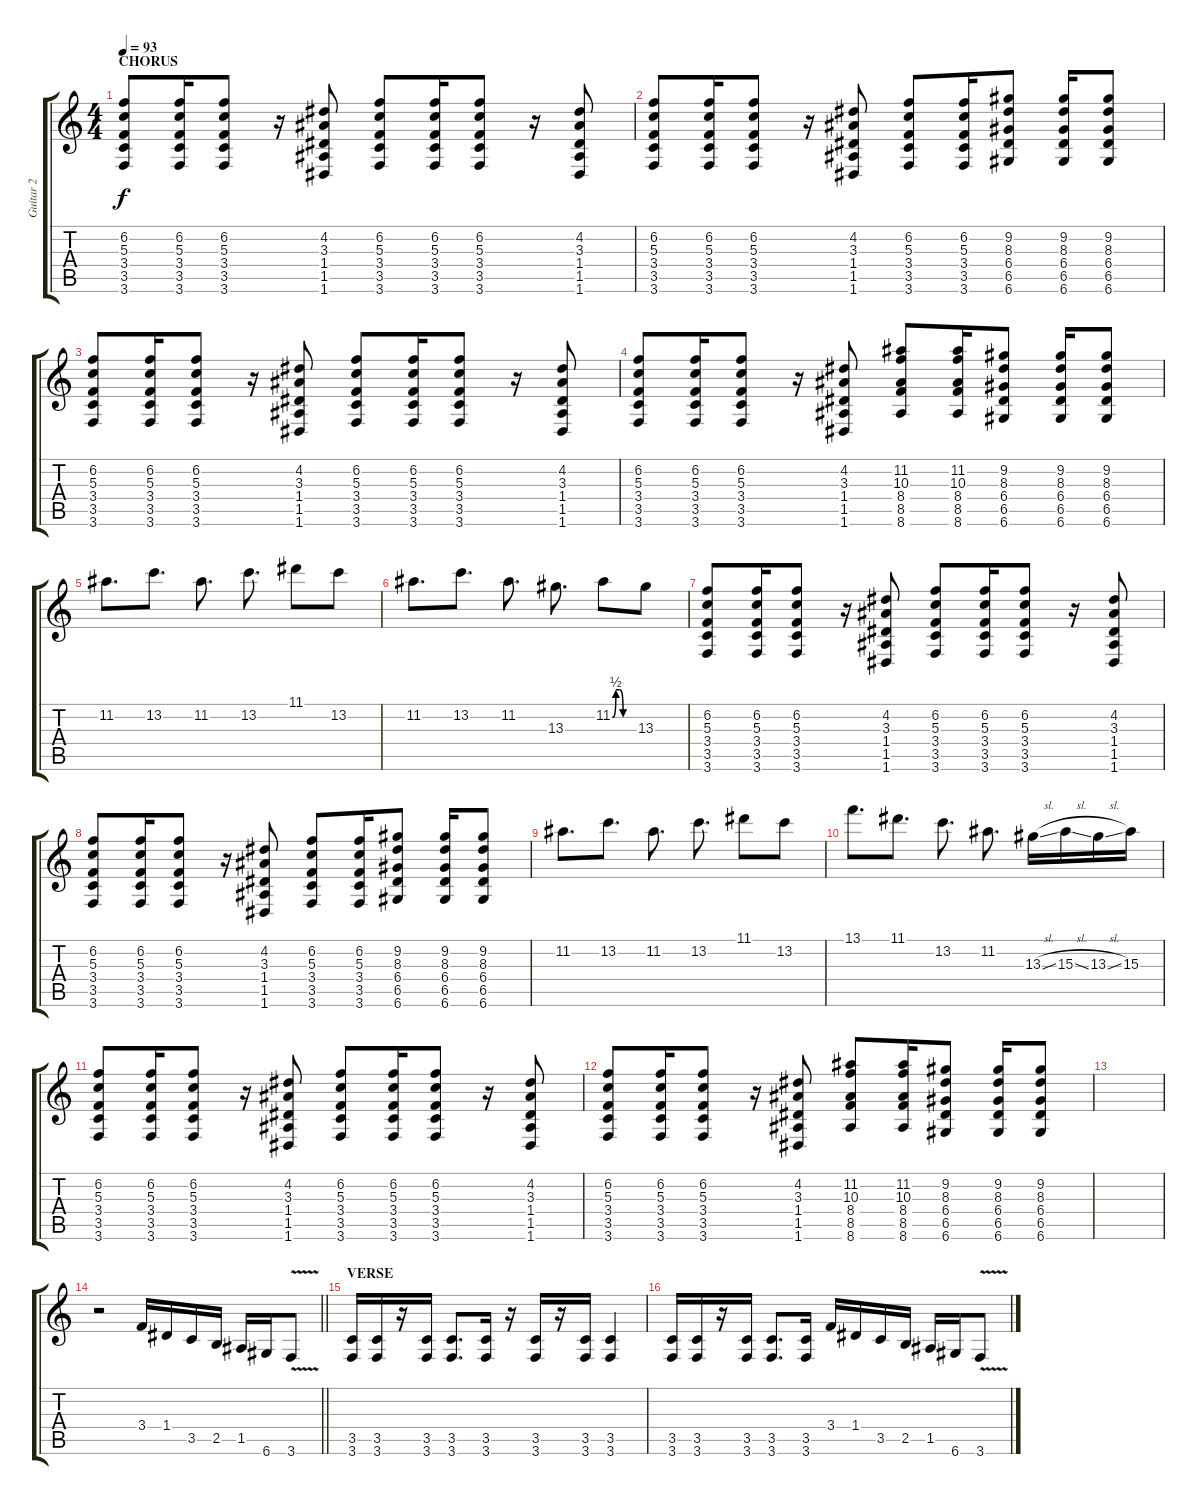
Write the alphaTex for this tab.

\track ("Guitar 2" "Guitar 2") {instrument distortionguitar}
\staff {score tabs}
\tuning (E4 B3 G3 D3 A2 D2) {hide}
\ts (4 4)
\section ("" "CHORUS")
\tempo 93
\clef g2
\ks c
(6.2 5.3 3.4 3.5 3.6).8{dy f volume 10 balance 16} (6.2 5.3 3.4 3.5 3.6).16 (6.2 5.3 3.4 3.5 3.6).8 r.16 (4.2 3.3 1.4 1.5 1.6).8 (6.2 5.3 3.4 3.5 3.6).8 (6.2 5.3 3.4 3.5 3.6).16 (6.2 5.3 3.4 3.5 3.6).8 r.16 (4.2 3.3 1.4 1.5 1.6).8 |
(6.2 5.3 3.4 3.5 3.6).8 (6.2 5.3 3.4 3.5 3.6).16 (6.2 5.3 3.4 3.5 3.6).8 r.16 (4.2 3.3 1.4 1.5 1.6).8 (6.2 5.3 3.4 3.5 3.6).8 (6.2 5.3 3.4 3.5 3.6).16 (9.2 8.3 6.4 6.5 6.6).8 (9.2 8.3 6.4 6.5 6.6).16 (9.2 8.3 6.4 6.5 6.6).8 |
(6.2 5.3 3.4 3.5 3.6).8 (6.2 5.3 3.4 3.5 3.6).16 (6.2 5.3 3.4 3.5 3.6).8 r.16 (4.2 3.3 1.4 1.5 1.6).8 (6.2 5.3 3.4 3.5 3.6).8 (6.2 5.3 3.4 3.5 3.6).16 (6.2 5.3 3.4 3.5 3.6).8 r.16 (4.2 3.3 1.4 1.5 1.6).8 |
(6.2 5.3 3.4 3.5 3.6).8 (6.2 5.3 3.4 3.5 3.6).16 (6.2 5.3 3.4 3.5 3.6).8 r.16 (4.2 3.3 1.4 1.5 1.6).8 (11.2 10.3 8.4 8.5 8.6).8 (11.2 10.3 8.4 8.5 8.6).16 (9.2 8.3 6.4 6.5 6.6).8 (9.2 8.3 6.4 6.5 6.6).16 (9.2 8.3 6.4 6.5 6.6).8 |
11.2.8{d volume 15} 13.2.8{d} 11.2.8{d} 13.2.8{d} 11.1.8 13.2.8 |
11.2.8{d} 13.2.8{d} 11.2.8{d} 13.3.8{d} 11.2{be (custom 0 0 10 2 20 2 30 0 60 0)}.8 13.3.8 |
(6.2 5.3 3.4 3.5 3.6).8{volume 10} (6.2 5.3 3.4 3.5 3.6).16 (6.2 5.3 3.4 3.5 3.6).8 r.16 (4.2 3.3 1.4 1.5 1.6).8 (6.2 5.3 3.4 3.5 3.6).8 (6.2 5.3 3.4 3.5 3.6).16 (6.2 5.3 3.4 3.5 3.6).8 r.16 (4.2 3.3 1.4 1.5 1.6).8 |
(6.2 5.3 3.4 3.5 3.6).8 (6.2 5.3 3.4 3.5 3.6).16 (6.2 5.3 3.4 3.5 3.6).8 r.16 (4.2 3.3 1.4 1.5 1.6).8 (6.2 5.3 3.4 3.5 3.6).8 (6.2 5.3 3.4 3.5 3.6).16 (9.2 8.3 6.4 6.5 6.6).8 (9.2 8.3 6.4 6.5 6.6).16 (9.2 8.3 6.4 6.5 6.6).8 |
11.2.8{d volume 15} 13.2.8{d} 11.2.8{d} 13.2.8{d} 11.1.8 13.2.8 |
13.1.8{d} 11.1.8{d} 13.2.8{d} 11.2.8{d} 13.3{sl}.16 15.3{sl}.16 13.3{sl}.16 15.3.16 |
(6.2 5.3 3.4 3.5 3.6).8{volume 10} (6.2 5.3 3.4 3.5 3.6).16 (6.2 5.3 3.4 3.5 3.6).8 r.16 (4.2 3.3 1.4 1.5 1.6).8 (6.2 5.3 3.4 3.5 3.6).8 (6.2 5.3 3.4 3.5 3.6).16 (6.2 5.3 3.4 3.5 3.6).8 r.16 (4.2 3.3 1.4 1.5 1.6).8 |
(6.2 5.3 3.4 3.5 3.6).8 (6.2 5.3 3.4 3.5 3.6).16 (6.2 5.3 3.4 3.5 3.6).8 r.16 (4.2 3.3 1.4 1.5 1.6).8 (11.2 10.3 8.4 8.5 8.6).8 (11.2 10.3 8.4 8.5 8.6).16 (9.2 8.3 6.4 6.5 6.6).8 (9.2 8.3 6.4 6.5 6.6).16 (9.2 8.3 6.4 6.5 6.6).8 |
|
\barLineRight lightlight
r.2 3.4.16 1.4.16 3.5.16 2.5.16 1.5.16 6.6.16 3.6{v}.8 |
\section ("" "VERSE")
(3.5 3.6).16 (3.5 3.6).16 r.16 (3.5 3.6).16 (3.5 3.6).8{d} (3.5 3.6).16 r.16 (3.5 3.6).16 r.16 (3.5 3.6).16 (3.5 3.6).4 |
(3.5 3.6).16 (3.5 3.6).16 r.16 (3.5 3.6).16 (3.5 3.6).8{d} (3.5 3.6).16 3.4.16 1.4.16 3.5.16 2.5.16 1.5.16 6.6.16 3.6{v}.8
